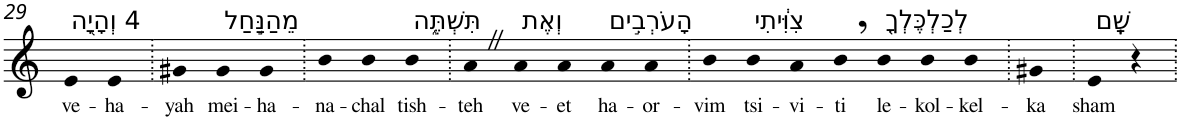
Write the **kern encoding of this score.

**kern	**text
*part1	*part1
*staff1	*staff1
*I"Piano	*
*I'Pno	*
!!LO:PB:g=z
*clefG2	*
*k[]	*
=29	=29
!LO:TX:a:t=4 וְהָיָ֖ה	!
!	!LO:LY:b
4e	ve-
!	!LO:LY:b
4e	-ha-
=30.	=30.
!	!LO:LY:b
4g#X	-yah
!LO:TX:a:t=מֵהַנַּ֣חַל	!
!	!LO:LY:b
4g#	mei-
!	!LO:LY:b
4g#	-ha-
=31.	=31.
!	!LO:LY:b
4b	-na-
!	!LO:LY:b
4b	-chal
!LO:TX:a:t=תִּשְׁתֶּ֑ה	!
!	!LO:LY:b
4b	tish-
=32.	=32.
!	!LO:LY:b
4aZ	-teh
!LO:TX:a:t=וְאֶת	!
!	!LO:LY:b
4a	ve-
!	!LO:LY:b
4a	-et
!LO:TX:a:t=הָעֹרְבִ֣ים	!
!	!LO:LY:b
4a	ha-
!	!LO:LY:b
4a	-or-
=33.	=33.
!	!LO:LY:b
4b	-vim
!LO:TX:a:t=צִוִּ֔יתִי	!
!	!LO:LY:b
4b	tsi-
!	!LO:LY:b
4a	-vi-
!	!LO:LY:b
4b,	-ti
!LO:TX:a:t=לְכַלְכֶּלְךָ֖	!
!	!LO:LY:b
4b	le-
!	!LO:LY:b
4b	-kol-
!	!LO:LY:b
4b	-kel-
=34.	=34.
!	!LO:LY:b
4g#X	-ka
=35.	=35.
!LO:TX:a:t=שָֽׁם	!
!	!LO:LY:b
4e	sham
4r	.
=.	=.
*-	*-
